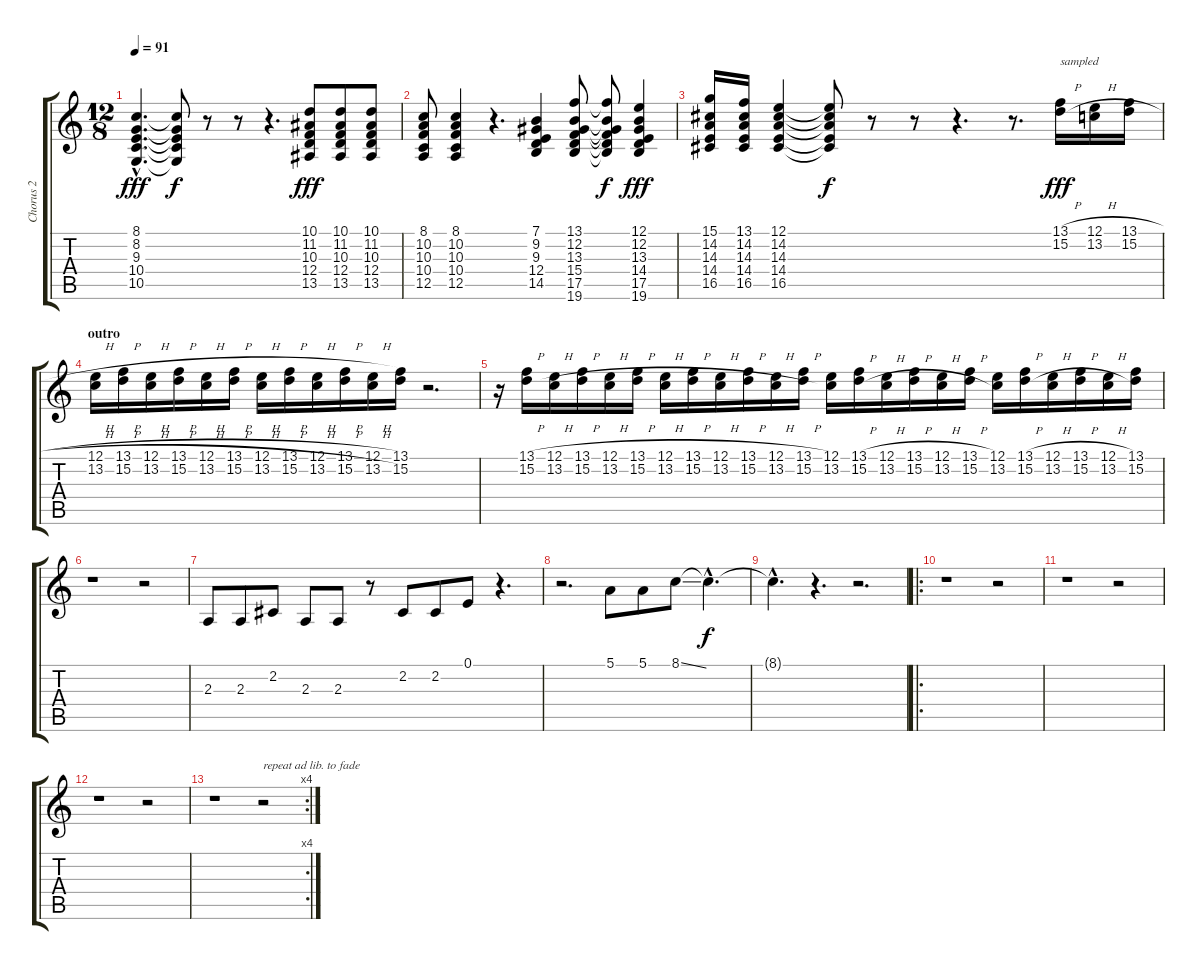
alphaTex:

\track ("Chorus 2" "Chorus 2") {instrument choiraahs}
\staff {score tabs}
\tuning (E4 B3 G3 D3 A2 E2) {hide}
\ts (12 8)
\tempo 91
\clef g2
\ks c
(8.1{hac} 8.2{hac} 9.3{hac} 10.4{hac} 10.5{hac}).4{d dy fff} (8.1{t} 8.2{t} 9.3{t} 10.4{t} 10.5{t}).8{dy f} r.8 r.8 r.4{d} (10.1 11.2 10.3 12.4 13.5).8{dy fff} (10.1 11.2 10.3 12.4 13.5).8 (10.1 11.2 10.3 12.4 13.5).8 |
(8.1 10.2 10.3 10.4 12.5).8 (8.1 10.2 10.3 10.4 12.5).4 r.4{d} (7.1 9.2 9.3 12.4 14.5).4 (13.1 12.2 13.3 15.4 17.5 19.6).8 (13.1{t} 12.2{t} 13.3{t} 15.4{t} 17.5{t} 19.6{t}).8{dy f} (12.1 12.2 13.3 14.4 17.5 19.6).4{dy fff} |
(15.1 14.2 14.3 14.4 16.5).16 (13.1 14.2 14.3 14.4 16.5).16 (12.1 14.2 14.3 14.4 16.5).4 (12.1{t} 14.2{t} 14.3{t} 14.4{t} 16.5{t}).8{dy f} r.8 r.8 r.4{d} r.8{d} (13.1{h} 15.2{h}).16{txt "sampled" dy fff} (12.1{h} 13.2{h}).16 (13.1{h} 15.2{h}).16 |
\section ("" "outro")
(12.1{h} 13.2{h}).16 (13.1{h} 15.2{h}).16 (12.1{h} 13.2{h}).16 (13.1{h} 15.2{h}).16 (12.1{h} 13.2{h}).16 (13.1{h} 15.2{h}).16 (12.1{h} 13.2{h}).16 (13.1{h} 15.2{h}).16 (12.1{h} 13.2{h}).16 (13.1{h} 15.2{h}).16 (12.1{h} 13.2{h}).16 (13.1 15.2).16 r.2{d} |
r.16 (13.1{h} 15.2{h}).16 (12.1{h} 13.2{h}).16 (13.1{h} 15.2{h}).16 (12.1{h} 13.2{h}).16 (13.1{h} 15.2{h}).16 (12.1{h} 13.2{h}).16 (13.1{h} 15.2{h}).16 (12.1{h} 13.2{h}).16 (13.1{h} 15.2{h}).16 (12.1{h} 13.2{h}).16 (13.1{h} 15.2{h}).16 (12.1 13.2).16 (13.1{h} 15.2{h}).16 (12.1{h} 13.2{h}).16 (13.1{h} 15.2{h}).16 (12.1{h} 13.2{h}).16 (13.1{h} 15.2{h}).16 (12.1 13.2).16 (13.1{h} 15.2{h}).16 (12.1{h} 13.2{h}).16 (13.1{h} 15.2{h}).16 (12.1{h} 13.2{h}).16 (13.1 15.2).16 |
r.1 r.2 |
2.3.8 2.3.8 2.2.8 2.3.8 2.3.8 r.8 2.2.8 2.2.8 0.1.8 r.4{d} |
r.2{d} 5.1.8 5.1.8 8.1{ss}.8 8.1{hac t}.4{d dy f} |
8.1{hac t}.4{d} r.4{d} r.2{d} |
\ro
r.1 r.2 |
r.1 r.2 |
r.1 r.2 |
\rc 4
r.1 r.2{txt "repeat ad lib. to fade"}
